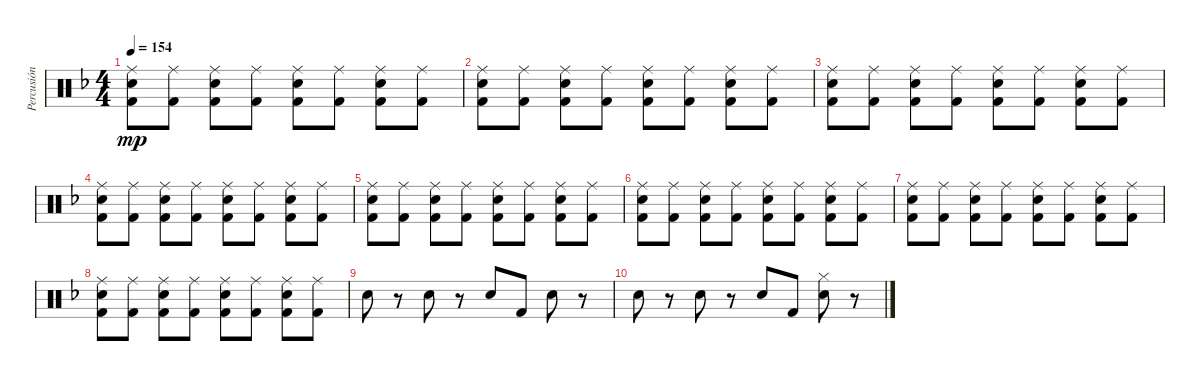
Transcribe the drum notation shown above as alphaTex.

\track ("Percusión" "Percusión") {instrument percussion}
\staff {score}
\articulation defaults
\ts (4 4)
\tempo 154
\clef neutral
\ks f
("Ride (middle)" "Electric Snare (hit)" "Kick (hit) 2").8{dy mp} ("Ride (middle)" "Kick (hit) 2").8 ("Ride (middle)" "Electric Snare (hit)" "Kick (hit) 2").8 ("Ride (middle)" "Kick (hit) 2").8 ("Ride (middle)" "Electric Snare (hit)" "Kick (hit) 2").8 ("Ride (middle)" "Kick (hit) 2").8 ("Ride (middle)" "Electric Snare (hit)" "Kick (hit) 2").8 ("Ride (middle)" "Kick (hit) 2").8 |
("Ride (middle)" "Electric Snare (hit)" "Kick (hit) 2").8 ("Ride (middle)" "Kick (hit) 2").8 ("Ride (middle)" "Electric Snare (hit)" "Kick (hit) 2").8 ("Ride (middle)" "Kick (hit) 2").8 ("Ride (middle)" "Electric Snare (hit)" "Kick (hit) 2").8 ("Ride (middle)" "Kick (hit) 2").8 ("Ride (middle)" "Electric Snare (hit)" "Kick (hit) 2").8 ("Ride (middle)" "Kick (hit) 2").8 |
("Ride (middle)" "Electric Snare (hit)" "Kick (hit) 2").8 ("Ride (middle)" "Kick (hit) 2").8 ("Ride (middle)" "Electric Snare (hit)" "Kick (hit) 2").8 ("Ride (middle)" "Kick (hit) 2").8 ("Ride (middle)" "Electric Snare (hit)" "Kick (hit) 2").8 ("Ride (middle)" "Kick (hit) 2").8 ("Ride (middle)" "Electric Snare (hit)" "Kick (hit) 2").8 ("Ride (middle)" "Kick (hit) 2").8 |
("Ride (middle)" "Electric Snare (hit)" "Kick (hit) 2").8 ("Ride (middle)" "Kick (hit) 2").8 ("Ride (middle)" "Electric Snare (hit)" "Kick (hit) 2").8 ("Ride (middle)" "Kick (hit) 2").8 ("Ride (middle)" "Electric Snare (hit)" "Kick (hit) 2").8 ("Ride (middle)" "Kick (hit) 2").8 ("Ride (middle)" "Electric Snare (hit)" "Kick (hit) 2").8 ("Ride (middle)" "Kick (hit) 2").8 |
("Ride (middle)" "Electric Snare (hit)" "Kick (hit) 2").8 ("Ride (middle)" "Kick (hit) 2").8 ("Ride (middle)" "Electric Snare (hit)" "Kick (hit) 2").8 ("Ride (middle)" "Kick (hit) 2").8 ("Ride (middle)" "Electric Snare (hit)" "Kick (hit) 2").8 ("Ride (middle)" "Kick (hit) 2").8 ("Ride (middle)" "Electric Snare (hit)" "Kick (hit) 2").8 ("Ride (middle)" "Kick (hit) 2").8 |
("Ride (middle)" "Electric Snare (hit)" "Kick (hit) 2").8 ("Ride (middle)" "Kick (hit) 2").8 ("Ride (middle)" "Electric Snare (hit)" "Kick (hit) 2").8 ("Ride (middle)" "Kick (hit) 2").8 ("Ride (middle)" "Electric Snare (hit)" "Kick (hit) 2").8 ("Ride (middle)" "Kick (hit) 2").8 ("Ride (middle)" "Electric Snare (hit)" "Kick (hit) 2").8 ("Ride (middle)" "Kick (hit) 2").8 |
("Ride (middle)" "Electric Snare (hit)" "Kick (hit) 2").8 ("Ride (middle)" "Kick (hit) 2").8 ("Ride (middle)" "Electric Snare (hit)" "Kick (hit) 2").8 ("Ride (middle)" "Kick (hit) 2").8 ("Ride (middle)" "Electric Snare (hit)" "Kick (hit) 2").8 ("Ride (middle)" "Kick (hit) 2").8 ("Ride (middle)" "Electric Snare (hit)" "Kick (hit) 2").8 ("Ride (middle)" "Kick (hit) 2").8 |
("Ride (middle)" "Electric Snare (hit)" "Kick (hit) 2").8 ("Ride (middle)" "Kick (hit) 2").8 ("Ride (middle)" "Electric Snare (hit)" "Kick (hit) 2").8 ("Ride (middle)" "Kick (hit) 2").8 ("Ride (middle)" "Electric Snare (hit)" "Kick (hit) 2").8 ("Ride (middle)" "Kick (hit) 2").8 ("Ride (middle)" "Electric Snare (hit)" "Kick (hit) 2").8 ("Ride (middle)" "Kick (hit) 2").8 |
"Electric Snare (hit)".8 r.8 "Electric Snare (hit)".8 r.8 "Electric Snare (hit)".8 "Kick (hit) 2".8 "Electric Snare (hit)".8 r.8 |
"Electric Snare (hit)".8 r.8 "Electric Snare (hit)".8 r.8 "Electric Snare (hit)".8 "Kick (hit) 2".8 ("Hi-Hat (closed)" "Electric Snare (hit)").8 r.8
